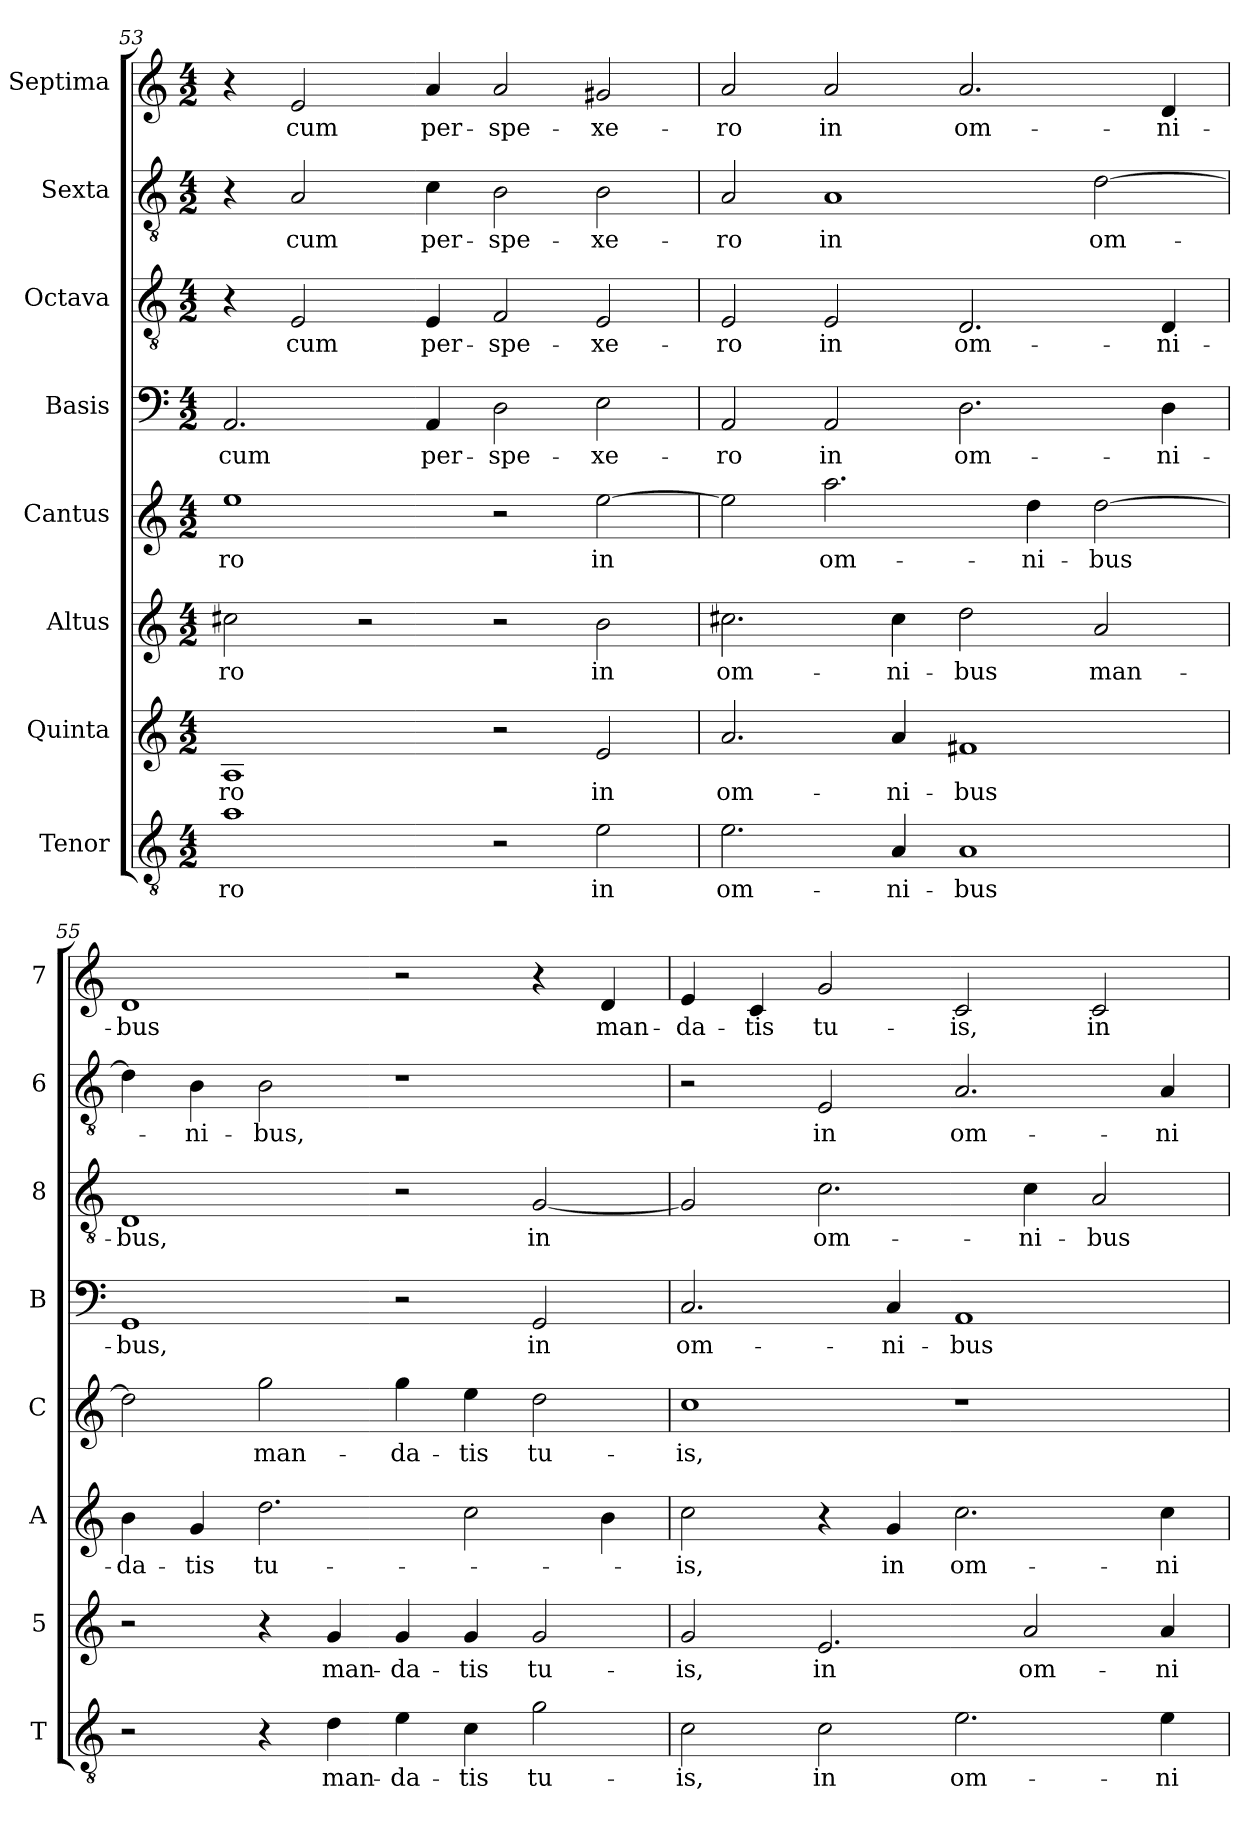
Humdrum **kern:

**kern	**text	**kern	**text	**kern	**text	**kern	**text	**kern	**text	**kern	**text	**kern	**text	**kern	**text
*part8	*part8	*part7	*part7	*part6	*part6	*part5	*part5	*part4	*part4	*part3	*part3	*part2	*part2	*part1	*part1
*staff8	*staff8	*staff7	*staff7	*staff6	*staff6	*staff5	*staff5	*staff4	*staff4	*staff3	*staff3	*staff2	*staff2	*staff1	*staff1
*I"Tenor	*	*I"Quinta	*	*I"Altus	*	*I"Cantus	*	*I"Basis	*	*I"Octava	*	*I"Sexta	*	*I"Septima	*
*I'T	*	*I'5	*	*I'A	*	*I'C	*	*I'B	*	*I'8	*	*I'6	*	*I'7	*
!!LO:LB:g=z
*clefGv2	*	*clefG2	*	*clefG2	*	*clefG2	*	*clefF4	*	*clefGv2	*	*clefGv2	*	*clefG2	*
*k[]	*	*k[]	*	*k[]	*	*k[]	*	*k[]	*	*k[]	*	*k[]	*	*k[]	*
*C:	*	*C:	*	*C:	*	*C:	*	*C:	*	*C:	*	*C:	*	*C:	*
*M4/2	*	*M4/2	*	*M4/2	*	*M4/2	*	*M4/2	*	*M4/2	*	*M4/2	*	*M4/2	*
=53	=53	=53	=53	=53	=53	=53	=53	=53	=53	=53	=53	=53	=53	=53	=53
!	!LO:LY:b	!	!LO:LY:b	!	!LO:LY:b	!	!LO:LY:b	!	!LO:LY:b	!	!	!	!	!	!
1a	-ro	1A	-ro	2cc#X\	-ro	1ee	-ro	2.AA/	cum	4r	.	4r	.	4r	.
!	!	!	!	!	!	!	!	!	!	!	!LO:LY:b	!	!LO:LY:b	!	!LO:LY:b
.	.	.	.	.	.	.	.	.	.	2E/	cum	2A/	cum	2e/	cum
.	.	.	.	2r	.	.	.	.	.	.	.	.	.	.	.
!	!	!	!	!	!	!	!	!	!LO:LY:b	!	!LO:LY:b	!	!LO:LY:b	!	!LO:LY:b
.	.	.	.	.	.	.	.	4AA/	per-	4E/	per-	4c\	per-	4a/	per-
!	!	!	!	!	!	!	!	!	!LO:LY:b	!	!LO:LY:b	!	!LO:LY:b	!	!LO:LY:b
2r	.	2r	.	2r	.	2r	.	2D\	-spe-	2F/	-spe-	2B\	-spe-	2a/	-spe-
!	!LO:LY:b	!	!LO:LY:b	!	!LO:LY:b	!	!LO:LY:b	!	!LO:LY:b	!	!LO:LY:b	!	!LO:LY:b	!	!LO:LY:b
2e\	in	2e/	in	2b\	in	[2ee\	in	2E\	-xe-	2E/	-xe-	2B\	-xe-	2g#X/	-xe-
=54	=54	=54	=54	=54	=54	=54	=54	=54	=54	=54	=54	=54	=54	=54	=54
!	!LO:LY:b	!	!LO:LY:b	!	!LO:LY:b	!	!	!	!LO:LY:b	!	!LO:LY:b	!	!LO:LY:b	!	!LO:LY:b
2.e\	om-	2.a/	om-	2.cc#X\	om-	2ee\]	.	2AA/	-ro	2E/	-ro	2A/	-ro	2a/	-ro
!	!	!	!	!	!	!	!LO:LY:b	!	!LO:LY:b	!	!LO:LY:b	!	!LO:LY:b	!	!LO:LY:b
.	.	.	.	.	.	2.aa\	om-	2AA/	in	2E/	in	1A	in	2a/	in
!	!LO:LY:b	!	!LO:LY:b	!	!LO:LY:b	!	!	!	!	!	!	!	!	!	!
4A/	-ni-	4a/	-ni-	4cc#\	-ni-	.	.	.	.	.	.	.	.	.	.
!	!LO:LY:b	!	!LO:LY:b	!	!LO:LY:b	!	!	!	!LO:LY:b	!	!LO:LY:b	!	!	!	!LO:LY:b
1A	-bus	1f#X	-bus	2dd\	-bus	.	.	2.D\	om-	2.D/	om-	.	.	2.a/	om-
!	!	!	!	!	!	!	!LO:LY:b	!	!	!	!	!	!	!	!
.	.	.	.	.	.	4dd\	-ni-	.	.	.	.	.	.	.	.
!	!	!	!	!	!LO:LY:b	!	!LO:LY:b	!	!	!	!	!	!LO:LY:b	!	!
.	.	.	.	2a/	man-	[2dd\	-bus	.	.	.	.	[2d\	om-	.	.
!	!	!	!	!	!	!	!	!	!LO:LY:b	!	!LO:LY:b	!	!	!	!LO:LY:b
.	.	.	.	.	.	.	.	4D\	-ni-	4D/	-ni-	.	.	4d/	-ni-
=55	=55	=55	=55	=55	=55	=55	=55	=55	=55	=55	=55	=55	=55	=55	=55
!	!	!	!	!	!LO:LY:b	!	!	!	!LO:LY:b	!	!LO:LY:b	!	!	!	!LO:LY:b
2r	.	2r	.	4b\	-da-	2dd\]	.	1GG	-bus,	1D	-bus,	4d\]	.	1d	-bus
!	!	!	!	!	!LO:LY:b	!	!	!	!	!	!	!	!LO:LY:b	!	!
.	.	.	.	4g/	-tis	.	.	.	.	.	.	4B\	-ni-	.	.
!	!	!	!	!	!LO:LY:b	!	!LO:LY:b	!	!	!	!	!	!LO:LY:b	!	!
4r	.	4r	.	2.dd\	tu-	2gg\	man-	.	.	.	.	2B\	-bus,	.	.
!	!LO:LY:b	!	!LO:LY:b	!	!	!	!	!	!	!	!	!	!	!	!
4d\	man-	4g/	man-	.	.	.	.	.	.	.	.	.	.	.	.
!	!LO:LY:b	!	!LO:LY:b	!	!	!	!LO:LY:b	!	!	!	!	!	!	!	!
4e\	-da-	4g/	-da-	.	.	4gg\	-da-	2r	.	2r	.	1r	.	2r	.
!	!LO:LY:b	!	!LO:LY:b	!	!	!	!LO:LY:b	!	!	!	!	!	!	!	!
4c\	-tis	4g/	-tis	2cc\	.	4ee\	-tis	.	.	.	.	.	.	.	.
!	!LO:LY:b	!	!LO:LY:b	!	!	!	!LO:LY:b	!	!LO:LY:b	!	!LO:LY:b	!	!	!	!
2g\	tu-	2g/	tu-	.	.	2dd\	tu-	2GG/	in	[2G/	in	.	.	4r	.
!	!	!	!	!	!	!	!	!	!	!	!	!	!	!	!LO:LY:b
.	.	.	.	4b\	.	.	.	.	.	.	.	.	.	4d/	man-
=56	=56	=56	=56	=56	=56	=56	=56	=56	=56	=56	=56	=56	=56	=56	=56
!	!LO:LY:b	!	!LO:LY:b	!	!LO:LY:b	!	!LO:LY:b	!	!LO:LY:b	!	!	!	!	!	!LO:LY:b
2c\	-is,	2g/	-is,	2cc\	-is,	1cc	-is,	2.C/	om-	2G/]	.	2r	.	4e/	-da-
!	!	!	!	!	!	!	!	!	!	!	!	!	!	!	!LO:LY:b
.	.	.	.	.	.	.	.	.	.	.	.	.	.	4c/	-tis
!	!LO:LY:b	!	!LO:LY:b	!	!	!	!	!	!	!	!LO:LY:b	!	!LO:LY:b	!	!LO:LY:b
2c\	in	2.e/	in	4r	.	.	.	.	.	2.c\	om-	2E/	in	2g/	tu-
!	!	!	!	!	!LO:LY:b	!	!	!	!LO:LY:b	!	!	!	!	!	!
.	.	.	.	4g/	in	.	.	4C/	-ni-	.	.	.	.	.	.
!	!LO:LY:b	!	!	!	!LO:LY:b	!	!	!	!LO:LY:b	!	!	!	!LO:LY:b	!	!LO:LY:b
2.e\	om-	.	.	2.cc\	om-	1r	.	1AA	-bus	.	.	2.A/	om-	2c/	-is,
!	!	!	!LO:LY:b	!	!	!	!	!	!	!	!LO:LY:b	!	!	!	!
.	.	2a/	om-	.	.	.	.	.	.	4c\	-ni-	.	.	.	.
!	!	!	!	!	!	!	!	!	!	!	!LO:LY:b	!	!	!	!LO:LY:b
.	.	.	.	.	.	.	.	.	.	2A/	-bus	.	.	2c/	in
!	!LO:LY:b	!	!LO:LY:b	!	!LO:LY:b	!	!	!	!	!	!	!	!LO:LY:b	!	!
4e\	-ni-	4a/	-ni-	4cc\	-ni-	.	.	.	.	.	.	4A/	-ni-	.	.
=	=	=	=	=	=	=	=	=	=	=	=	=	=	=	=
*-	*-	*-	*-	*-	*-	*-	*-	*-	*-	*-	*-	*-	*-	*-	*-
